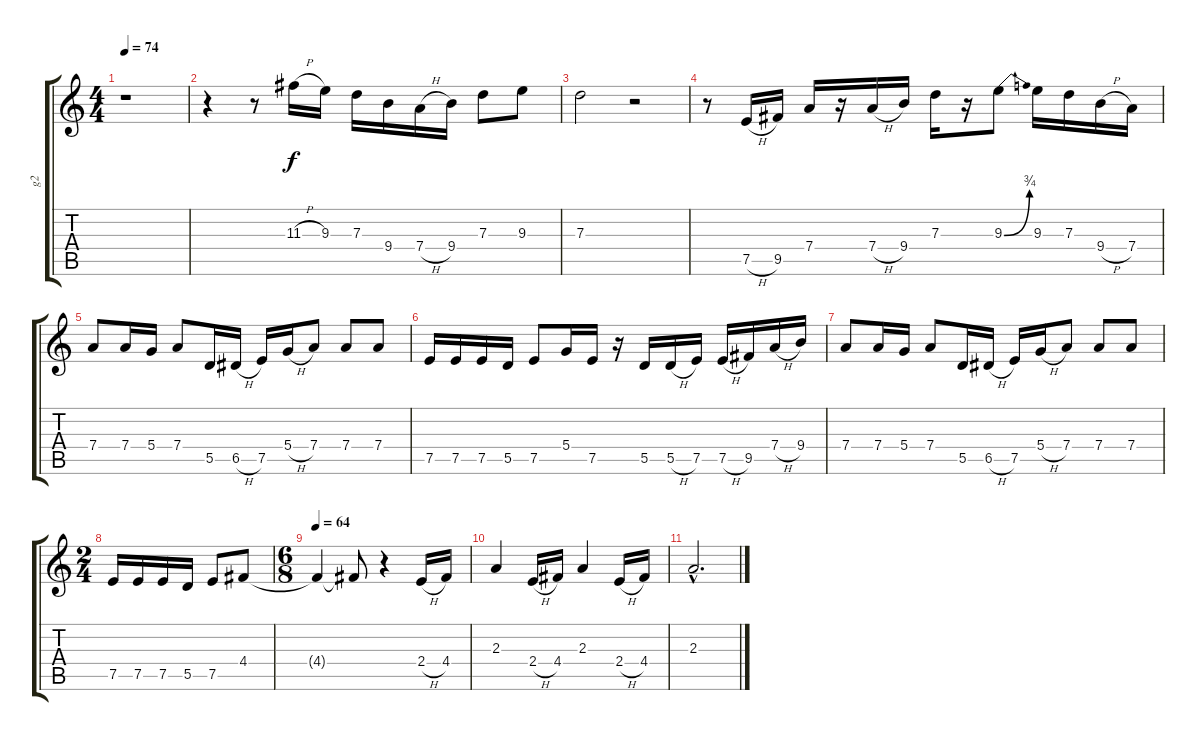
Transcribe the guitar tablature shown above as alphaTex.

\track ("g2" "g2") {instrument acousticguitarsteel}
\staff {score tabs}
\tuning (E4 B3 G3 D3 A2 E2) {hide}
\ts (4 4)
\tempo 74
\clef g2
\ks c
r.1{dy f} |
r.4 r.8 11.3{h}.16 9.3.16 7.3.16 9.4.16 7.4{h}.16 9.4.16 7.3.8 9.3.8 |
7.3.2 r.2 |
r.8 7.5{h}.16 9.5.16 7.4.16 r.16 7.4{h}.16 9.4.16 7.3.16 r.16 9.3{be (bend 0 0 60 3)}.8 9.3.16 7.3.16 9.4{h}.16 7.4.16 |
7.4.8 7.4.16 5.4.16 7.4.8 5.5.16 6.5{h}.16 7.5.16 5.4{h}.16 7.4.8 7.4.8 7.4.8 |
7.5.16 7.5.16 7.5.16 5.5.16 7.5.8 5.4.16 7.5.16 r.16 5.5.16 5.5{h}.16 7.5.16 7.5{h}.16 9.5.16 7.4{h}.16 9.4.16 |
7.4.8 7.4.16 5.4.16 7.4.8 5.5.16 6.5{h}.16 7.5.16 5.4{h}.16 7.4.8 7.4.8 7.4.8 |
\ts (2 4)
7.5.16 7.5.16 7.5.16 5.5.16 7.5.8 4.4.8 |
\ts (6 8)
\tempo 64
4.4{t}.4 4.4{t}.8 r.4 2.4{h}.16 4.4.16 |
2.3.4 2.4{h}.16 4.4.16 2.3.4 2.4{h}.16 4.4.16 |
2.3{hac}.2{d}
